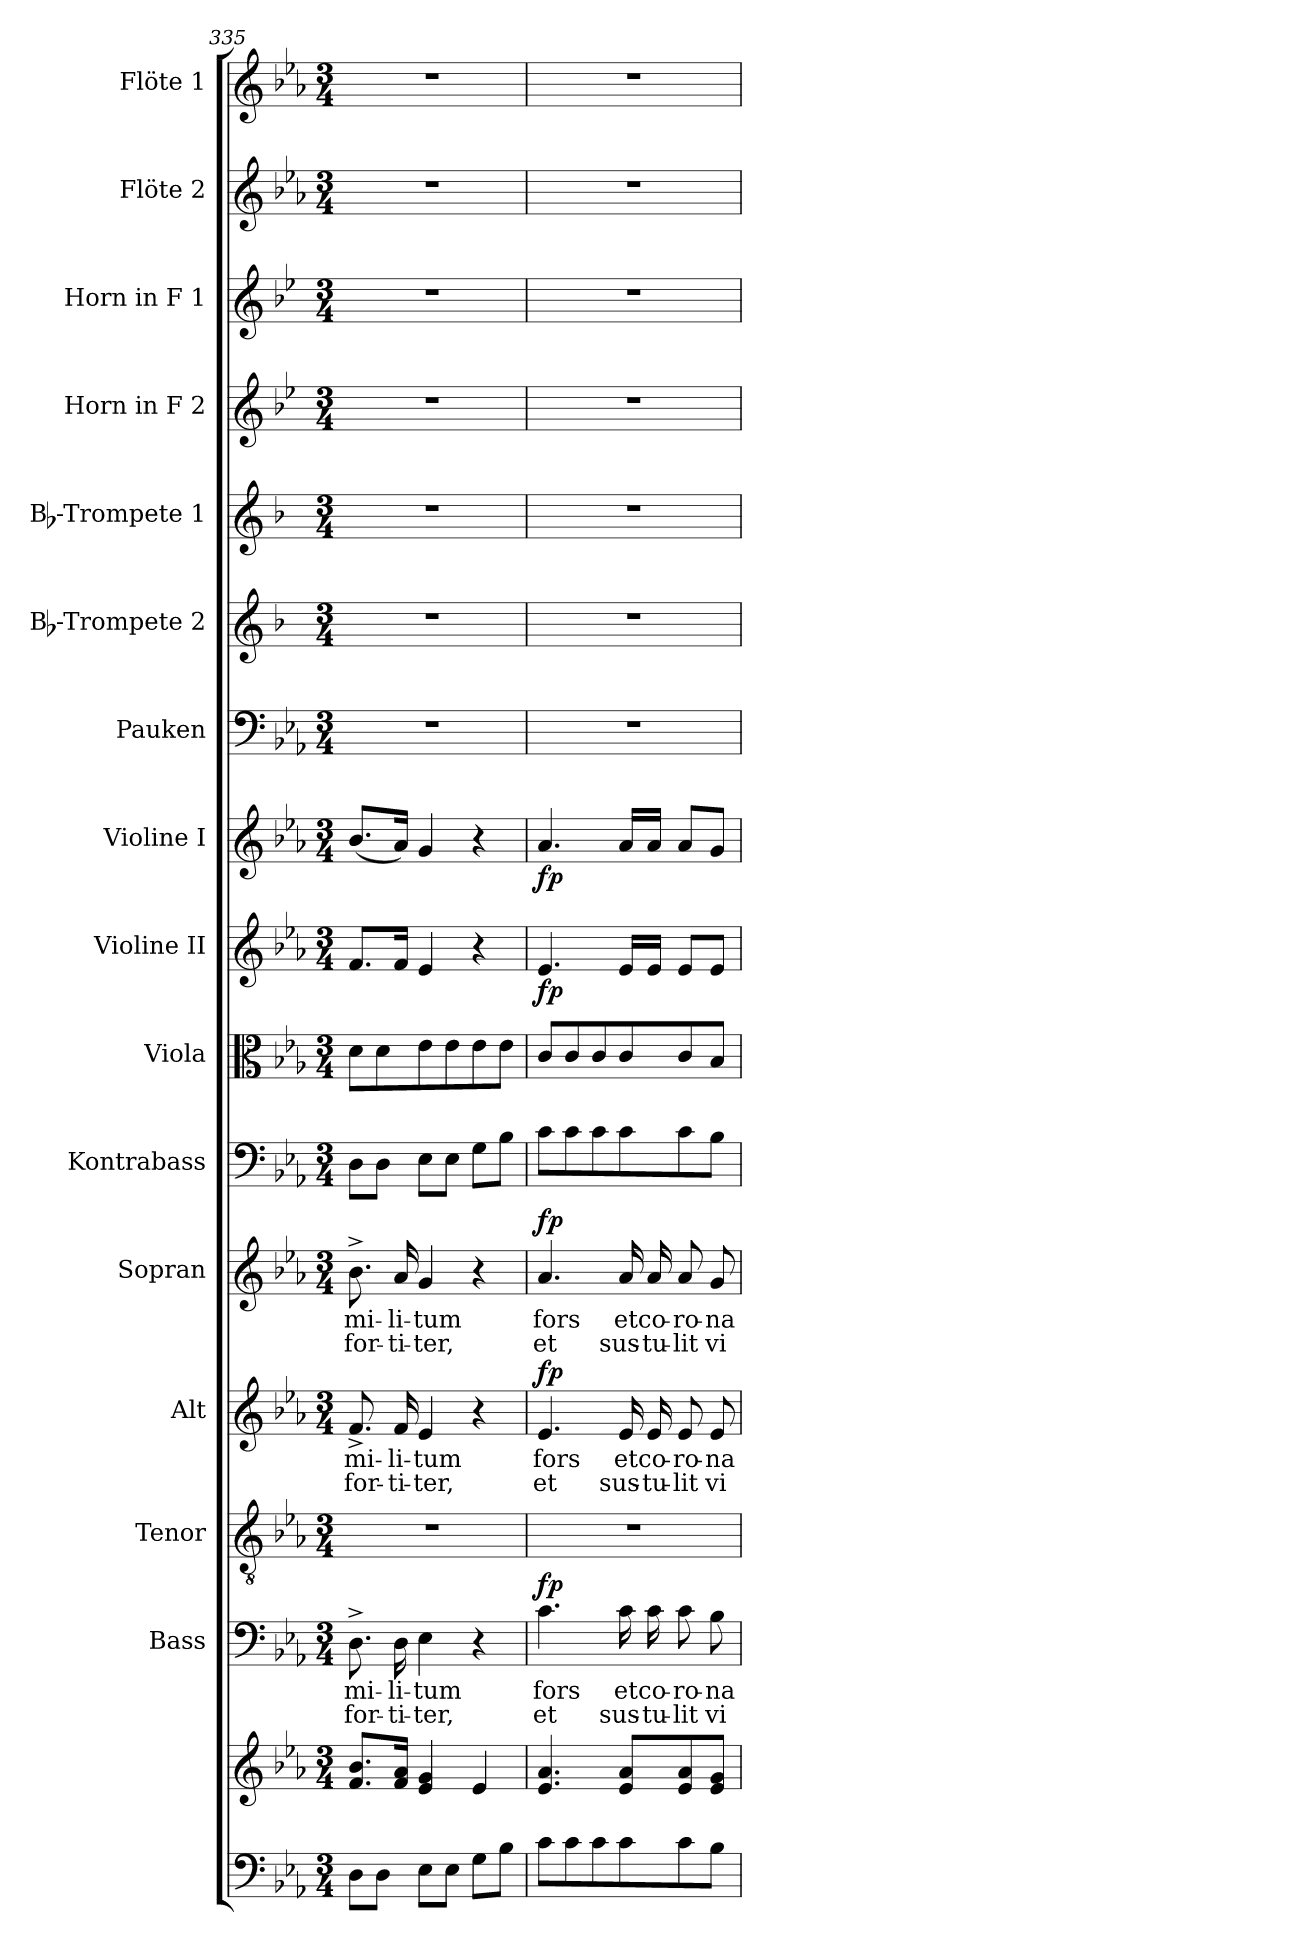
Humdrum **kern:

**kern	**kern	**kern	**text	**text	**dynam	**kern	**kern	**text	**text	**dynam	**kern	**text	**text	**dynam	**kern	**kern	**kern	**dynam	**kern	**dynam	**kern	**kern	**kern	**kern	**kern	**kern	**kern
*part16	*part16	*part15	*part15	*part15	*part15	*part14	*part13	*part13	*part13	*part13	*part12	*part12	*part12	*part12	*part11	*part10	*part9	*part9	*part8	*part8	*part7	*part6	*part5	*part4	*part3	*part2	*part1
*staff17	*staff16	*staff15	*staff15	*staff15	*staff15	*staff14	*staff13	*staff13	*staff13	*staff13	*staff12	*staff12	*staff12	*staff12	*staff11	*staff10	*staff9	*staff9	*staff8	*staff8	*staff7	*staff6	*staff5	*staff4	*staff3	*staff2	*staff1
*	*	*I"Bass	*	*	*	*I"Tenor	*I"Alt	*	*	*	*I"Sopran	*	*	*	*I"Kontrabass	*I"Viola	*I"Violine II	*	*I"Violine I	*	*I"Pauken	*I"Bb-Trompete 2	*I"Bb-Trompete 1	*I"Horn in F 2	*I"Horn in F 1	*I"Flöte 2	*I"Flöte 1
*	*	*I'B.	*	*	*	*I'T.	*I'A.	*	*	*	*I'S.	*	*	*	*I'Kb.	*I'Vla.	*I'Vl. II	*	*I'Vl. I	*	*I'Pk.	*I'Bb Trp. 2	*I'Bb Trp. 1	*	*	*I'Fl. 2	*I'Fl. 1
*clefF4	*clefG2	*clefF4	*	*	*	*clefGv2	*clefG2	*	*	*	*clefG2	*	*	*	*clefF4	*clefC3	*clefG2	*	*clefG2	*	*clefF4	*clefG2	*clefG2	*clefG2	*clefG2	*clefG2	*clefG2
*	*	*	*	*	*	*	*	*	*	*	*	*	*	*	*ITrd7c12	*	*	*	*	*	*	*ITrd1c2	*ITrd1c2	*ITrd4c7	*ITrd4c7	*	*
*k[b-e-a-]	*k[b-e-a-]	*k[b-e-a-]	*	*	*	*k[b-e-a-]	*k[b-e-a-]	*	*	*	*k[b-e-a-]	*	*	*	*k[b-e-a-]	*k[b-e-a-]	*k[b-e-a-]	*	*k[b-e-a-]	*	*k[b-e-a-]	*k[b-e-a-]	*k[b-e-a-]	*k[b-e-a-]	*k[b-e-a-]	*k[b-e-a-]	*k[b-e-a-]
*E-:	*E-:	*E-:	*	*	*	*E-:	*E-:	*	*	*	*E-:	*	*	*	*E-:	*E-:	*E-:	*	*E-:	*	*E-:	*E-:	*E-:	*E-:	*E-:	*E-:	*E-:
*M3/4	*M3/4	*M3/4	*	*	*	*M3/4	*M3/4	*	*	*	*M3/4	*	*	*	*M3/4	*M3/4	*M3/4	*	*M3/4	*	*M3/4	*M3/4	*M3/4	*M3/4	*M3/4	*M3/4	*M3/4
=335	=335	=335	=335	=335	=335	=335	=335	=335	=335	=335	=335	=335	=335	=335	=335	=335	=335	=335	=335	=335	=335	=335	=335	=335	=335	=335	=335
!	!	!	!LO:LY:b	!LO:LY:b	!	!	!	!LO:LY:b	!LO:LY:b	!	!	!LO:LY:b	!LO:LY:b	!	!	!	!	!	!	!	!	!	!	!	!	!	!
8D\L	8.f/ 8.b-/L	8.D^>\	mi-	for-	.	2.r	8.f^>/	mi-	for-	.	8.b-^>\	mi-	for-	.	8DD\L	8d\L	8.f/L	.	(<8.b-/L	.	2.r	2.r	2.r	2.r	2.r	2.r	2.r
8D\J	.	.	.	.	.	.	.	.	.	.	.	.	.	.	8DD\J	8d\	.	.	.	.	.	.	.	.	.	.	.
!	!	!	!LO:LY:b	!LO:LY:b	!	!	!	!LO:LY:b	!LO:LY:b	!	!	!LO:LY:b	!LO:LY:b	!	!	!	!	!	!	!	!	!	!	!	!	!	!
.	16f/ 16a-/Jk	16D\	-li-	-ti-	.	.	16f/	-li-	-ti-	.	16a-/	-li-	-ti-	.	.	.	16f/Jk	.	16a-/Jk)	.	.	.	.	.	.	.	.
!	!	!	!LO:LY:b	!LO:LY:b	!	!	!	!LO:LY:b	!LO:LY:b	!	!	!LO:LY:b	!LO:LY:b	!	!	!	!	!	!	!	!	!	!	!	!	!	!
8E-\L	4e-/ 4g/	4E-\	-tum	-ter,	.	.	4e-/	-tum	-ter,	.	4g/	-tum	-ter,	.	8EE-\L	8e-\	4e-/	.	4g/	.	.	.	.	.	.	.	.
8E-\J	.	.	.	.	.	.	.	.	.	.	.	.	.	.	8EE-\J	8e-\	.	.	.	.	.	.	.	.	.	.	.
8G\L	4e-/	4r	.	.	.	.	4r	.	.	.	4r	.	.	.	8GG\L	8e-\	4r	.	4r	.	.	.	.	.	.	.	.
8B-\J	.	.	.	.	.	.	.	.	.	.	.	.	.	.	8BB-\J	8e-\J	.	.	.	.	.	.	.	.	.	.	.
=336	=336	=336	=336	=336	=336	=336	=336	=336	=336	=336	=336	=336	=336	=336	=336	=336	=336	=336	=336	=336	=336	=336	=336	=336	=336	=336	=336
!	!	!	!LO:LY:b	!LO:LY:b	!LO:DY:a	!	!	!LO:LY:b	!LO:LY:b	!LO:DY:a	!	!LO:LY:b	!LO:LY:b	!LO:DY:a	!	!	!	!LO:DY:b	!	!LO:DY:b	!	!	!	!	!	!	!
8c\L	4.e-/ 4.a-/	4.c\	fors	et	fp	2.r	4.e-/	fors	et	fp	4.a-/	fors	et	fp	8C\L	8c/L	4.e-/	fp	4.a-/	fp	2.r	2.r	2.r	2.r	2.r	2.r	2.r
8c\	.	.	.	.	.	.	.	.	.	.	.	.	.	.	8C\	8c/	.	.	.	.	.	.	.	.	.	.	.
8c\	.	.	.	.	.	.	.	.	.	.	.	.	.	.	8C\	8c/	.	.	.	.	.	.	.	.	.	.	.
!	!	!	!LO:LY:b	!LO:LY:b	!	!	!	!LO:LY:b	!LO:LY:b	!	!	!LO:LY:b	!LO:LY:b	!	!	!	!	!	!	!	!	!	!	!	!	!	!
8c\	8e-/ 8a-/L	16c\	et	sus-	.	.	16e-/	et	sus-	.	16a-/	et	sus-	.	8C\	8c/	16e-/LL	.	16a-/LL	.	.	.	.	.	.	.	.
!	!	!	!LO:LY:b	!LO:LY:b	!	!	!	!LO:LY:b	!LO:LY:b	!	!	!LO:LY:b	!LO:LY:b	!	!	!	!	!	!	!	!	!	!	!	!	!	!
.	.	16c\	co-	-tu-	.	.	16e-/	co-	-tu-	.	16a-/	co-	-tu-	.	.	.	16e-/JJ	.	16a-/JJ	.	.	.	.	.	.	.	.
!	!	!	!LO:LY:b	!LO:LY:b	!	!	!	!LO:LY:b	!LO:LY:b	!	!	!LO:LY:b	!LO:LY:b	!	!	!	!	!	!	!	!	!	!	!	!	!	!
8c\	8e-/ 8a-/	8c\	-ro-	-lit	.	.	8e-/	-ro-	-lit	.	8a-/	-ro-	-lit	.	8C\	8c/	8e-/L	.	8a-/L	.	.	.	.	.	.	.	.
!	!	!	!LO:LY:b	!LO:LY:b	!	!	!	!LO:LY:b	!LO:LY:b	!	!	!LO:LY:b	!LO:LY:b	!	!	!	!	!	!	!	!	!	!	!	!	!	!
8B-\J	8e-/ 8g/J	8B-\	-na	vi-	.	.	8e-/	-na	vi-	.	8g/	-na	vi-	.	8BB-\J	8B-/J	8e-/J	.	8g/J	.	.	.	.	.	.	.	.
=	=	=	=	=	=	=	=	=	=	=	=	=	=	=	=	=	=	=	=	=	=	=	=	=	=	=	=
*-	*-	*-	*-	*-	*-	*-	*-	*-	*-	*-	*-	*-	*-	*-	*-	*-	*-	*-	*-	*-	*-	*-	*-	*-	*-	*-	*-
